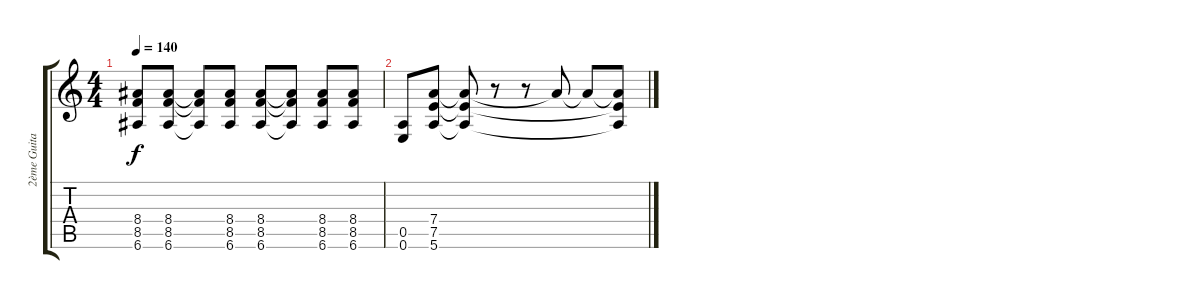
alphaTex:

\track ("2ème Guitare" "2ème Guita") {instrument overdrivenguitar}
\staff {score tabs}
\tuning (E4 B3 G3 D3 A2 E2) {hide}
\ts (4 4)
\tempo 140
\clef g2
\ks c
(8.4 8.5 6.6).8{dy f} (8.4 8.5 6.6).8 (8.4{t} 8.5{t} 6.6{t}).8 (8.4 8.5 6.6).8 (8.4 8.5 6.6).8 (8.4{t} 8.5{t} 6.6{t}).8 (8.4 8.5 6.6).8 (8.4 8.5 6.6).8 |
(0.5 0.6).8 (7.4 7.5 5.6).8 (7.4{t} 7.5{t} 5.6{t}).8 r.8 r.8 7.4{t}.8 7.4{t}.8 (7.4{t} 7.5{t} 5.6{t}).8
